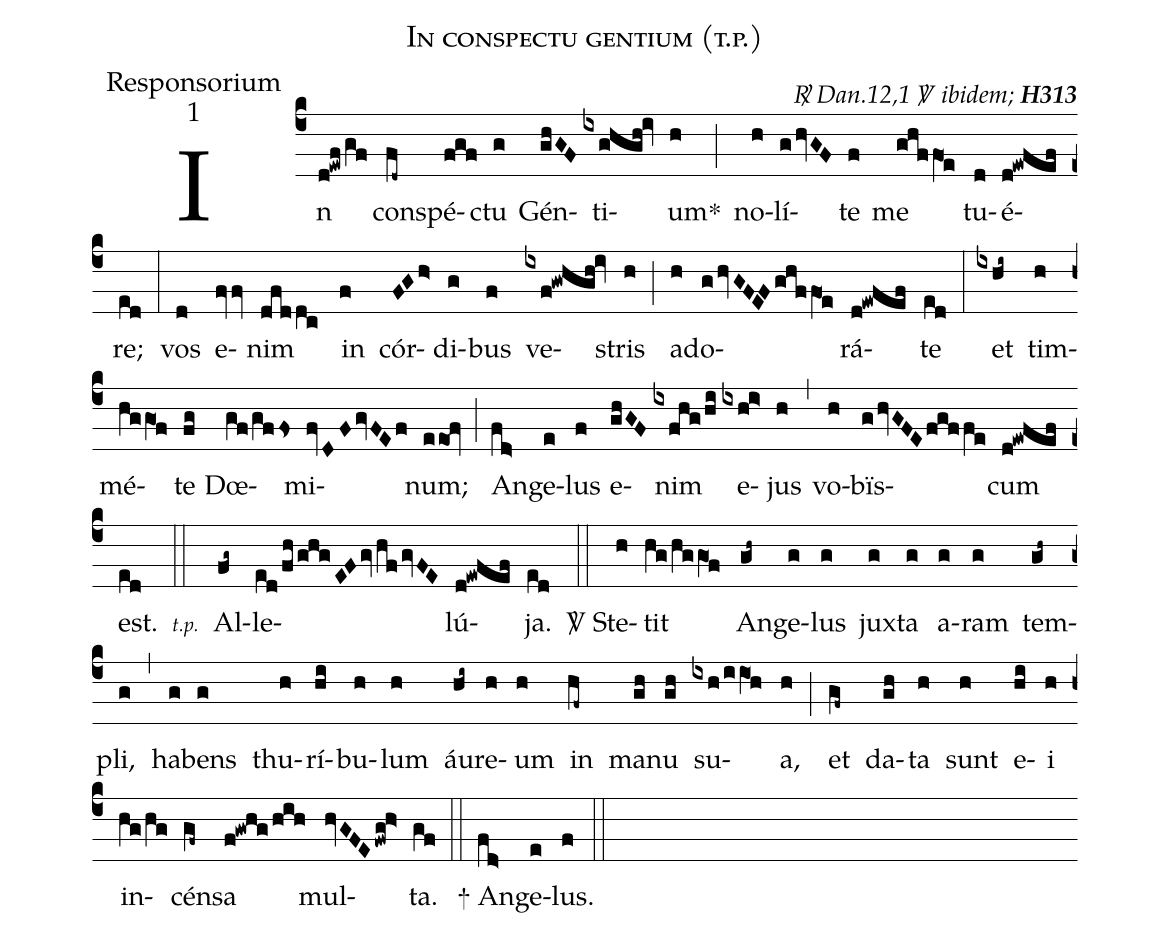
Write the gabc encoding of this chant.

name:In conspectu gentium (t.p.);
office-part:Responsorium;
mode:1;
commentary:{\itshape\mdseries \Rbar\ Dan.12,1  \Vbar\   ibidem;\/} {\bfseries H313};
%%
(c4) In(d!ewf/gf) con(fd~)spé(fgf)ctu(g) Gén(ghGF)ti(ixghgh!iv)um<sp>*</sp>(h) (;)
no(h)lí(ghvGF)te(f) me(ghffO1e) tu(d)é(d!ewfef)re;(ed) (:)
vos(d) e(fvv)nim(dfddc) in(f) cór(FGh>)di(g)bus(f) ve(ixf!gwhgh!iv)stris(h) (;)
ad(h)o(ghvGFEFghffO1e)rá(d!ewfef)te(ed) (:)
et(ixhi~) tim(h)mé(hggO1f)te(fg) Dœ(gf/gfFs)mi(fvDFgvFEf)num;(eeo1!fv) (;)
An(fd>)ge(e)lus(f) e(ghGF)nim(ixfhg/hi) e(ixhi>)jus(h) (,)
vo(h)bïs(ghvGFEfgffe)cum(d!ewfef) est.(ed) (::)
<v>{\scriptsize\itshape t.p.\ }</v> Al(fg~)le(ed/fh/ghgEFgvhfgvFE)lú(d!ewfef)ja.(ed) (::)
<sp>V/</sp> Ste(h)tit(hg/hggO1f) An(gh~)ge(g)lus(g) jux(g)ta(g) a(g)ram(g) tem(gh~)pli,(g) (,)
ha(g)bens(g) thu(h)rí(hi)bu(h)lum(h) áu(hi~)re(h)um(h) in(hf~) ma(gh)nu(gh) su(ixh/iiO1h)a,(h) (;)
et(gf~) da(gh)ta(h) sunt(h) e(hi)i(h) in(hg/hg)cén(gf~)sa(f!gwhg/hih) mul(hvGFEfwg!h>)ta.(gf) (::)
<sp>+</sp> An(fd>)ge(e)lus.(f) (::)
